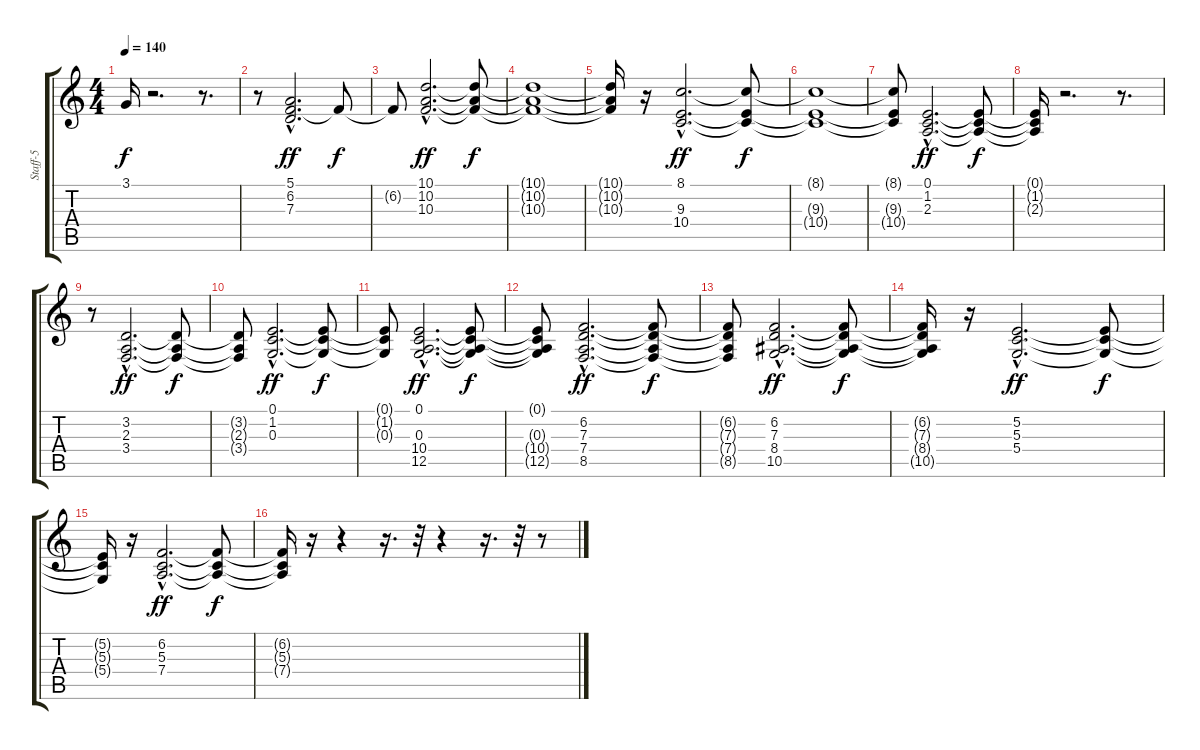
\track ("Staff-5" "Staff-5") {instrument stringensemble2}
\staff {score tabs}
\tuning (E4 B3 G3 D3 A2 E2) {hide}
\ts (4 4)
\tempo 140
\clef g2
\ks c
3.1{t}.16{dy f} r.2{d} r.8{d} |
r.8 (5.1 6.2{hac} 7.3).2{d dy ff volume 8} 6.2{t}.8{dy f} |
6.2{t}.8 (10.1{hac} 10.2{hac} 10.3{hac}).2{d dy ff volume 14} (10.1{t} 10.2{t} 10.3{t}).8{dy f} |
(10.1{t} 10.2{t} 10.3{t}).1 |
(10.1{t} 10.2{t} 10.3{t}).16 r.16 (8.1{hac} 9.3{hac} 10.4{hac}).2{d dy ff} (8.1{t} 9.3{t} 10.4{t}).8{dy f} |
(8.1{t} 9.3{t} 10.4{t}).1 |
(8.1{t} 9.3{t} 10.4{t}).8 (0.1{hac} 1.2{hac} 2.3{hac}).2{d dy ff} (0.1{t} 1.2{t} 2.3{t}).8{dy f} |
(0.1{t} 1.2{t} 2.3{t}).16 r.2{d} r.8{d} |
r.8 (3.2{hac} 2.3{hac} 3.4{hac}).2{d dy ff volume 12} (3.2{t} 2.3{t} 3.4{t}).8{dy f} |
(3.2{t} 2.3{t} 3.4{t}).8 (0.1{hac} 1.2{hac} 0.3{hac}).2{d dy ff} (0.1{t} 1.2{t} 0.3{t}).8{dy f} |
(0.1{t} 1.2{t} 0.3{t}).8 (0.1{hac} 0.3{hac} 10.4{hac} 12.5{hac}).2{d dy ff} (0.1{t} 0.3{t} 10.4{t} 12.5{t}).8{dy f} |
(0.1{t} 0.3{t} 10.4{t} 12.5{t}).8 (6.2{hac} 7.3{hac} 7.4{hac} 8.5{hac}).2{d dy ff} (6.2{t} 7.3{t} 7.4{t} 8.5{t}).8{dy f} |
(6.2{t} 7.3{t} 7.4{t} 8.5{t}).8 (6.2{hac} 7.3{hac} 8.4{hac} 10.5{hac}).2{d dy ff} (6.2{t} 7.3{t} 8.4{t} 10.5{t}).8{dy f} |
(6.2{t} 7.3{t} 8.4{t} 10.5{t}).16 r.16 (5.2{hac} 5.3{hac} 5.4{hac}).2{d dy ff} (5.2{t} 5.3{t} 5.4{t}).8{dy f} |
(5.2{t} 5.3{t} 5.4{t}).16 r.16 (6.2{hac} 5.3{hac} 7.4{hac}).2{d dy ff} (6.2{t} 5.3{t} 7.4{t}).8{dy f} |
(6.2{t} 5.3{t} 7.4{t}).16 r.16 r.4 r.16{d} r.32 r.4 r.16{d} r.32 r.8
